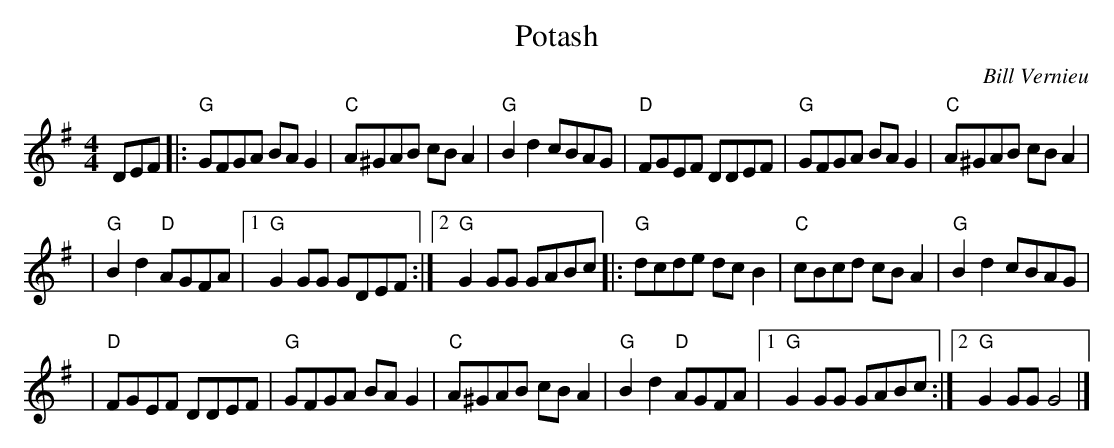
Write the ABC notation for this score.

X:1
T:Potash
M:4/4
C:Bill Vernieu
K:G
DEF \
|: "G"GFGA BAG2 | "C"A^GAB cBA2 | "G"B2 d2 cBAG | "D"FGEF DDEF | "G"GFGA BAG2 | "C"A^GAB cBA2 |
| "G"B2 d2 "D"AGFA |1 "G"G2 GG GDEF :|2 "G"G2 GG GABc |: "G"dcde dcB2 | "C"cBcd cBA2 | "G"B2 d2 cBAG |
| "D"FGEF DDEF | "G"GFGA BAG2 | "C"A^GAB cBA2 | "G"B2 d2 "D"AGFA |1 "G"G2 GG GABc :|2 "G"G2 GG G4 |]
